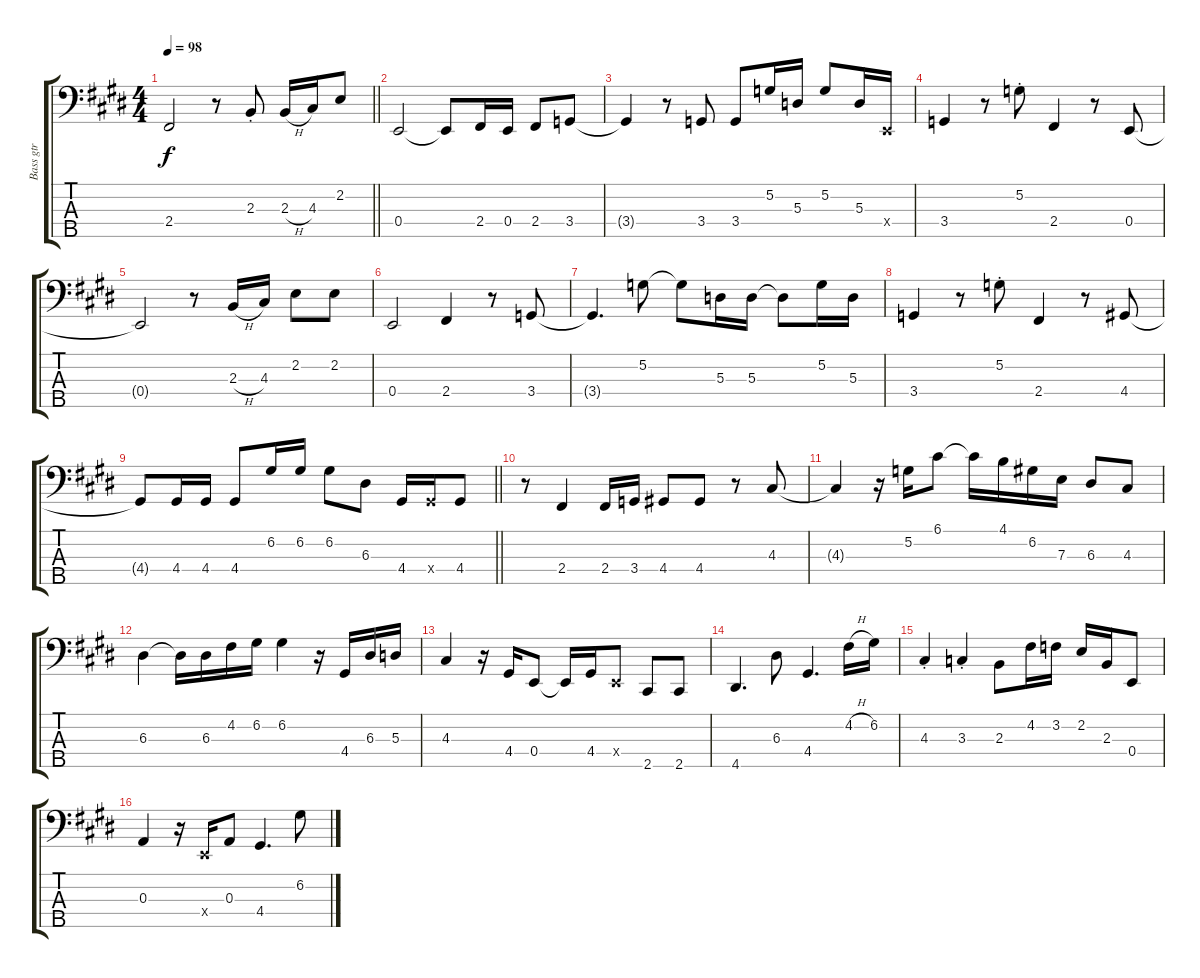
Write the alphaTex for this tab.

\track ("Bass gtr" "Bass gtr") {instrument electricbasspick}
\staff {score tabs}
\tuning (G2 D2 A1 E1 B0) {hide}
\ts (4 4)
\tempo 98
\clef f4
\barLineRight lightlight
\ks c#minor
2.4{t}.2{dy f} r.8 2.3{st}.8 2.3{h}.16 4.3.16 2.2.8 |
\ks e
0.4.2 0.4{t}.8 2.4.16 0.4.16 2.4.8 3.4.8 |
\ks c#minor
3.4{t}.4 r.8 3.4.8 3.4.8 5.2.16 5.3.16 5.2.8 5.3.16 0.4{x}.16 |
3.4.4 r.8 5.2{st}.8 2.4.4 r.8 0.4.8 |
\ks e
0.4{t}.2 r.8 2.3{h}.16 4.3.16 2.2.8 2.2.8 |
\ks c#minor
0.4.2 2.4.4 r.8 3.4.8 |
\ks e
3.4{t}.4{d} 5.2.8 5.2{t}.8 5.3.16 5.3.16 5.3{t}.8 5.2.16 5.3.16 |
\ks c#minor
3.4.4 r.8 5.2{st}.8 2.4.4 r.8 4.4.8 |
\barLineRight lightlight
4.4{t}.8 4.4.16 4.4.16 4.4.8 6.2.16 6.2.16 6.2.8 6.3.8 4.4.16 4.4{x}.16 4.4.8 |
\ks e
r.8 2.4.4 2.4.16 3.4.16 4.4.8 4.4.8 r.8 4.3.8 |
\ks c#minor
4.3{t}.4 r.16 5.2.16 6.1.8 6.1{t}.16 4.1.16 6.2.16 7.3.16 6.3.8 4.3.8 |
6.3.4 6.3{t}.16 6.3.16 4.2.16 6.2.16 6.2.4 r.16 4.4.16 6.3.16 5.3.16 |
4.3.4 r.16 4.4.16 0.4.8 0.4{t}.16 4.4.16 0.4{x}.8 2.5.8 2.5.8 |
\ks e
4.5.4{d} 6.3.8 4.4.4{d} 4.2{h}.16 6.2.16 |
\ks c#minor
4.3{st}.4 3.3{st}.4 2.3.8 4.2.16 3.2.16 2.2.16 2.3.16 0.4.8 |
0.3.4 r.16 0.4{x}.16 0.3.8 4.4.4{d} 6.2.8
